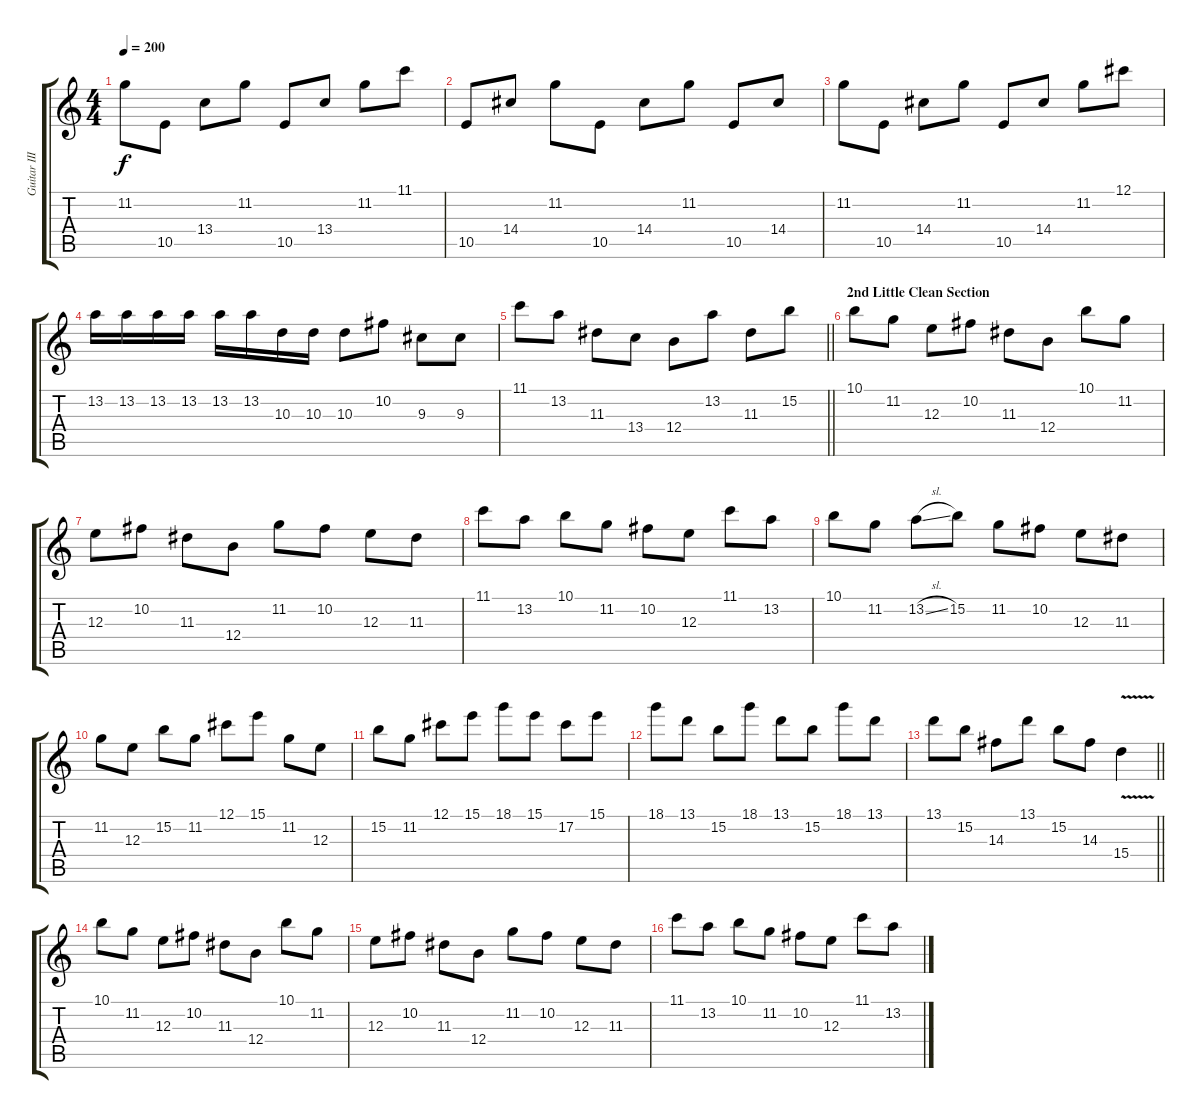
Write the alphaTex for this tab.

\track ("Guitar III/Keys" "Guitar III") {instrument distortionguitar}
\staff {score tabs}
\tuning (Db4 Ab3 E3 B2 Gb2 Db2) {hide}
\ts (4 4)
\tempo 200
\clef g2
\ks c
11.2.8{dy f} 10.5.8 13.4.8 11.2.8 10.5.8 13.4.8 11.2.8 11.1.8 |
10.5.8 14.4.8 11.2.8 10.5.8 14.4.8 11.2.8 10.5.8 14.4.8 |
11.2.8 10.5.8 14.4.8 11.2.8 10.5.8 14.4.8 11.2.8 12.1.8 |
13.2.16 13.2.16 13.2.16 13.2.16 13.2.16 13.2.16 10.3.16 10.3.16 10.3.8 10.2.8 9.3.8 9.3.8 |
\barLineRight lightlight
11.1.8 13.2.8 11.3.8 13.4.8 12.4.8 13.2.8 11.3.8 15.2.8 |
\section ("" "2nd Little Clean Section")
10.1.8{volume 12 balance 1 instrument electricguitarjazz} 11.2.8 12.3.8 10.2.8 11.3.8 12.4.8 10.1.8 11.2.8 |
12.3.8 10.2.8 11.3.8 12.4.8 11.2.8 10.2.8 12.3.8 11.3.8 |
11.1.8 13.2.8 10.1.8 11.2.8 10.2.8 12.3.8 11.1.8 13.2.8 |
10.1.8 11.2.8 13.2{sl}.8 15.2.8 11.2.8 10.2.8 12.3.8 11.3.8 |
11.2.8 12.3.8 15.2.8 11.2.8 12.1.8 15.1.8 11.2.8 12.3.8 |
15.2.8 11.2.8 12.1.8 15.1.8 18.1.8 15.1.8 17.2.8 15.1.8 |
18.1.8 13.1.8 15.2.8 18.1.8 13.1.8 15.2.8 18.1.8 13.1.8 |
\barLineRight lightlight
13.1.8 15.2.8 14.3.8 13.1.8 15.2.8 14.3.8 15.4{v}.4 |
10.1.8 11.2.8 12.3.8 10.2.8 11.3.8 12.4.8 10.1.8 11.2.8 |
12.3.8 10.2.8 11.3.8 12.4.8 11.2.8 10.2.8 12.3.8 11.3.8 |
11.1.8 13.2.8 10.1.8 11.2.8 10.2.8 12.3.8 11.1.8 13.2.8
